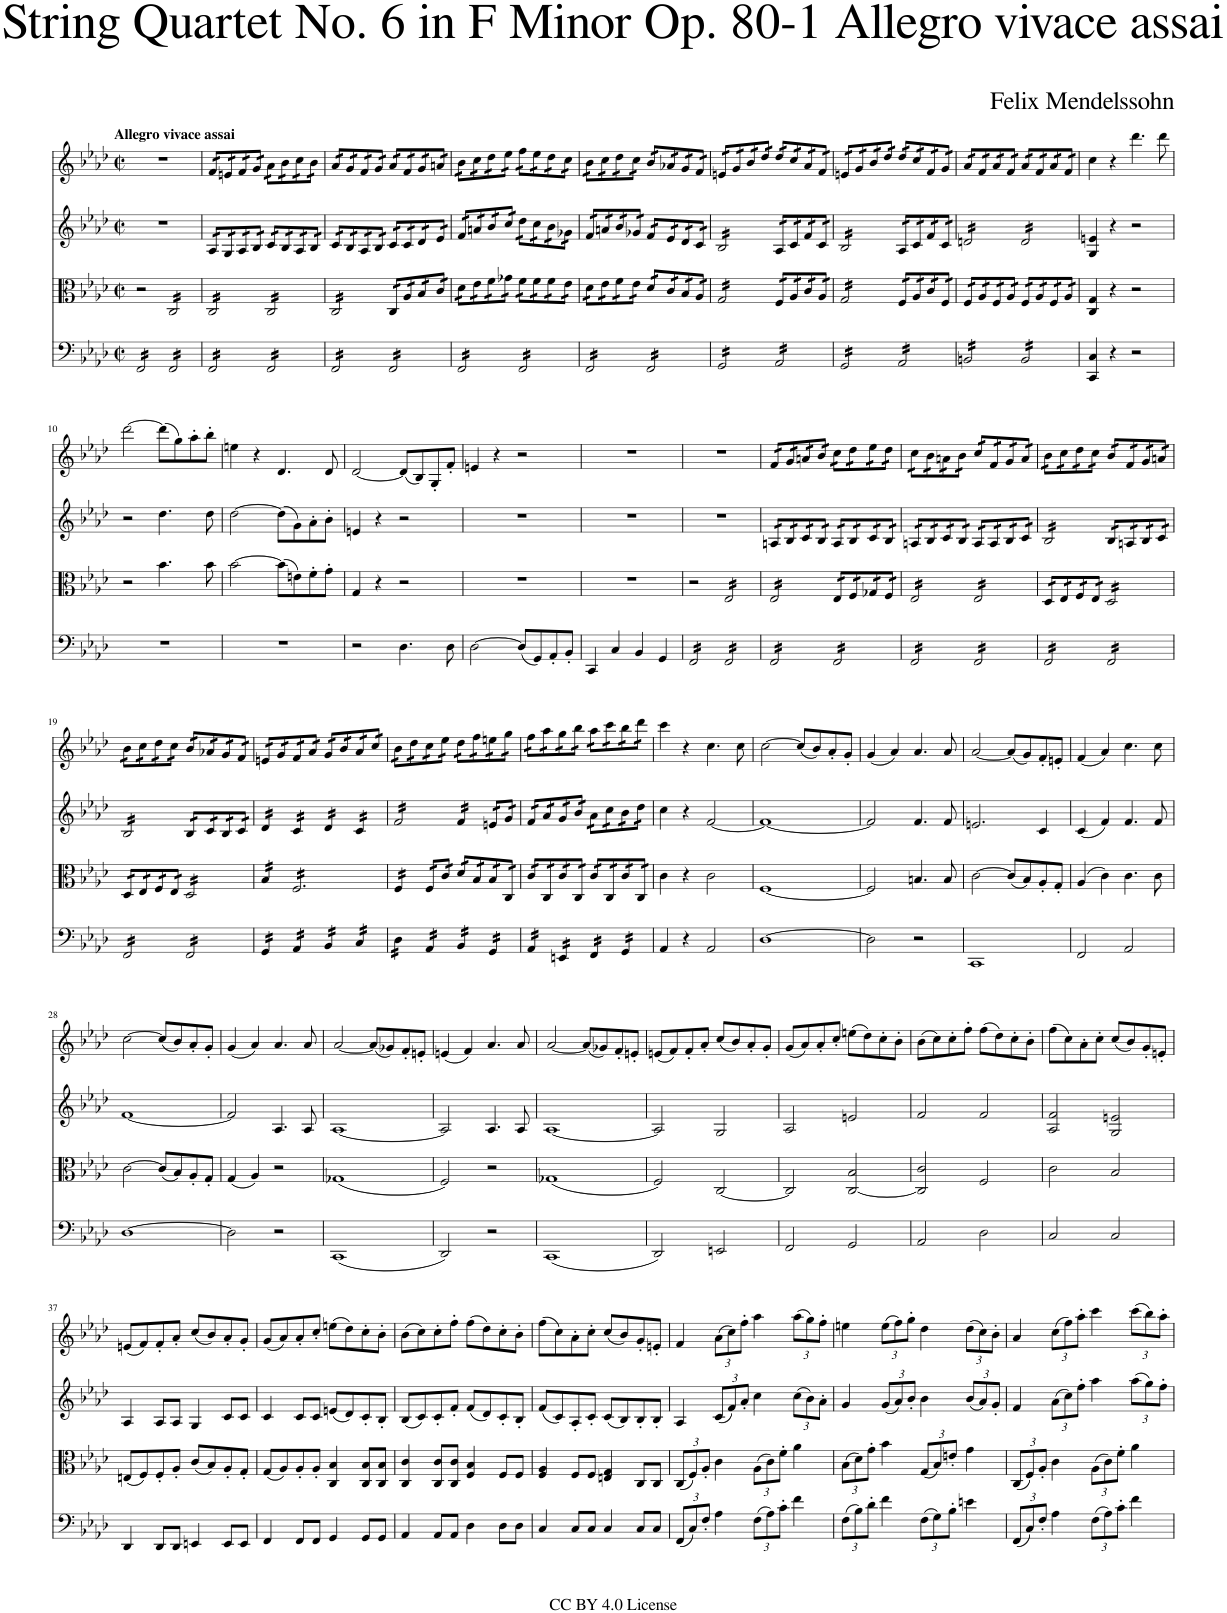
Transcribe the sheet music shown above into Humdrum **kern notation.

**kern	**kern	**kern	**kern
*part4	*part3	*part2	*part1
*staff4	*staff3	*staff2	*staff1
*I"Cello	*I"Viola	*I"Violin II	*I"Violin I
*	*I'Vla	*I'Vln	*I'Vln
*clefF4	*clefC3	*clefG2	*clefG2
*k[b-e-a-d-]	*k[b-e-a-d-]	*k[b-e-a-d-]	*k[b-e-a-d-]
*M2/2	*M2/2	*M2/2	*M2/2
*met(c|)	*met(c|)	*met(c|)	*met(c|)
=1	=1	=1	=1
!	!	!	!LO:TX:a:B:t=Allegro vivace assai
*tremolo	*	*	*
16FF/LL	2r	1r	1r
16FF/	.	.	.
16FF/	.	.	.
16FF/	.	.	.
16FF/	.	.	.
16FF/	.	.	.
16FF/	.	.	.
16FF/JJ	.	.	.
*	*tremolo	*	*
16FF/LL	16C/LL	.	.
16FF/	16C/	.	.
16FF/	16C/	.	.
16FF/	16C/	.	.
16FF/	16C/	.	.
16FF/	16C/	.	.
16FF/	16C/	.	.
16FF/JJ	16C/JJ	.	.
=2	=2	=2	=2
*	*	*tremolo	*
*	*	*	*tremolo
16FF/LL	16C/LL	16A-/LL	16f/LL
16FF/	16C/	16A-/	16f/
16FF/	16C/	16G/	16en/
16FF/	16C/	16G/	16en/
16FF/	16C/	16A-/	16f/
16FF/	16C/	16A-/	16f/
16FF/	16C/	16B-/	16g/
16FF/JJ	16C/JJ	16B-/JJ	16g/JJ
16FF/LL	16C/LL	16c/LL	16a-\LL
16FF/	16C/	16c/	16a-\
16FF/	16C/	16B-/	16b-\
16FF/	16C/	16B-/	16b-\
16FF/	16C/	16A-/	16cc\
16FF/	16C/	16A-/	16cc\
16FF/	16C/	16B-/	16b-\
16FF/JJ	16C/JJ	16B-/JJ	16b-\JJ
=3	=3	=3	=3
16FF/LL	16C/LL	16c/LL	16a-/LL
16FF/	16C/	16c/	16a-/
16FF/	16C/	16B-/	16g/
16FF/	16C/	16B-/	16g/
16FF/	16C/	16A-/	16f/
16FF/	16C/	16A-/	16f/
16FF/	16C/	16B-/	16g/
16FF/JJ	16C/JJ	16B-/JJ	16g/JJ
16FF/LL	16C/LL	16c/LL	16a-/LL
16FF/	16C/	16c/	16a-/
16FF/	16A-/	16c/	16f/
16FF/	16A-/	16c/	16f/
16FF/	16B-/	16d-/	16g/
16FF/	16B-/	16d-/	16g/
16FF/	16c/	16e-/	16an/
16FF/JJ	16c/JJ	16e-/JJ	16an/JJ
=4	=4	=4	=4
16FF/LL	16d-\LL	16f/LL	16b-\LL
16FF/	16d-\	16f/	16b-\
16FF/	16e-\	16an/	16cc\
16FF/	16e-\	16an/	16cc\
16FF/	16f\	16b-/	16dd-\
16FF/	16f\	16b-/	16dd-\
16FF/	16g-X\	16cc/	16ee-\
16FF/JJ	16g-X\JJ	16cc/JJ	16ee-\JJ
16FF/LL	16f\LL	16dd-\LL	16ff\LL
16FF/	16f\	16dd-\	16ff\
16FF/	16f\	16cc\	16ee-\
16FF/	16f\	16cc\	16ee-\
16FF/	16f\	16b-\	16dd-\
16FF/	16f\	16b-\	16dd-\
16FF/	16e-\	16g-X\	16cc\
16FF/JJ	16e-\JJ	16g-X\JJ	16cc\JJ
=5	=5	=5	=5
16FF/LL	16d-\LL	16f/LL	16b-\LL
16FF/	16d-\	16f/	16b-\
16FF/	16e-\	16an/	16cc\
16FF/	16e-\	16an/	16cc\
16FF/	16f\	16b-/	16dd-\
16FF/	16f\	16b-/	16dd-\
16FF/	16e-\	16g-X/	16cc\
16FF/JJ	16e-\JJ	16g-X/JJ	16cc\JJ
16FF/LL	16d-/LL	16f/LL	16b-/LL
16FF/	16d-/	16f/	16b-/
16FF/	16c/	16e-/	16a-X/
16FF/	16c/	16e-/	16a-X/
16FF/	16B-/	16d-/	16g/
16FF/	16B-/	16d-/	16g/
16FF/	16A-/	16c/	16f/
16FF/JJ	16A-/JJ	16c/JJ	16f/JJ
=6	=6	=6	=6
16GG/LL	16G/LL	16B-/LL	16en/LL
16GG/	16G/	16B-/	16en/
16GG/	16G/	16B-/	16g/
16GG/	16G/	16B-/	16g/
16GG/	16G/	16B-/	16b-/
16GG/	16G/	16B-/	16b-/
16GG/	16G/	16B-/	16dd-/
16GG/JJ	16G/JJ	16B-/JJ	16dd-/JJ
16AA-/LL	16F/LL	16A-/LL	16dd-/LL
16AA-/	16F/	16A-/	16dd-/
16AA-/	16A-/	16c/	16cc/
16AA-/	16A-/	16c/	16cc/
16AA-/	16c/	16f/	16a-/
16AA-/	16c/	16f/	16a-/
16AA-/	16A-/	16c/	16f/
16AA-/JJ	16A-/JJ	16c/JJ	16f/JJ
=7	=7	=7	=7
16GG/LL	16G/LL	16B-/LL	16en/LL
16GG/	16G/	16B-/	16en/
16GG/	16G/	16B-/	16g/
16GG/	16G/	16B-/	16g/
16GG/	16G/	16B-/	16b-/
16GG/	16G/	16B-/	16b-/
16GG/	16G/	16B-/	16dd-/
16GG/JJ	16G/JJ	16B-/JJ	16dd-/JJ
16AA-/LL	16F/LL	16A-/LL	16dd-/LL
16AA-/	16F/	16A-/	16dd-/
16AA-/	16A-/	16c/	16cc/
16AA-/	16A-/	16c/	16cc/
16AA-/	16c/	16f/	16f/
16AA-/	16c/	16f/	16f/
16AA-/	16F/	16c/	16g/
16AA-/JJ	16F/JJ	16c/JJ	16g/JJ
=8	=8	=8	=8
16BBn/LL	16F/LL	16dn/LL	16a-/LL
16BBn/	16F/	16dn/	16a-/
16BBn/	16A-/	16dn/	16f/
16BBn/	16A-/	16dn/	16f/
16BBn/	16F/	16dn/	16a-/
16BBn/	16F/	16dn/	16a-/
16BBn/	16A-/	16dn/	16f/
16BBn/JJ	16A-/JJ	16dn/JJ	16f/JJ
16BB/LL	16F/LL	16d/LL	16a-/LL
16BB/	16F/	16d/	16a-/
16BB/	16A-/	16d/	16f/
16BB/	16A-/	16d/	16f/
16BB/	16F/	16d/	16a-/
16BB/	16F/	16d/	16a-/
16BB/	16A-/	16d/	16f/
16BB/JJ	16A-/JJ	16d/JJ	16f/JJ
*	*	*	*Xtremolo
*	*	*Xtremolo	*
*	*Xtremolo	*	*
*Xtremolo	*	*	*
=9	=9	=9	=9
4CC/ 4C/	4C/ 4G/	4G/ 4en/	4cc\
4r	4r	4r	4r
2r	2r	2r	4.ddd-\
.	.	.	8ddd-\
!!LO:LB:g=z
=10	=10	=10	=10
1r	2r	2r	[2ddd-\
.	4.b-\	4.dd-\	(8ddd-\L]
.	.	.	8gg\)
.	.	.	8aa-'\
.	8b-\	8dd-\	8bb-'\J
=11	=11	=11	=11
1r	[2b-\	[2dd-\	4een\
.	.	.	4r
.	(8b-\L]	(8dd-\L]	4.d-/
.	8en\)	8g\)	.
.	8f'\	8a-'\	.
.	8g'\J	8b-'\J	8d-/
=12	=12	=12	=12
2r	4G/	4en/	[2d-/
.	4r	4r	.
4.D-\	2r	2r	(8d-/L]
.	.	.	8B-/)
.	.	.	8G'/
8D-\	.	.	8f'/J
=13	=13	=13	=13
[2D-\	1r	1r	4en/
.	.	.	4r
(8D-/L]	.	.	2r
8GG/)	.	.	.
8AA-'/	.	.	.
8BB-'/J	.	.	.
=14	=14	=14	=14
4CC/	1r	1r	1r
4C/	.	.	.
4BB-/	.	.	.
4GG/	.	.	.
=15	=15	=15	=15
*tremolo	*	*	*
16FF/LL	2r	1r	1r
16FF/	.	.	.
16FF/	.	.	.
16FF/	.	.	.
16FF/	.	.	.
16FF/	.	.	.
16FF/	.	.	.
16FF/JJ	.	.	.
*	*tremolo	*	*
16FF/LL	16E-/LL	.	.
16FF/	16E-/	.	.
16FF/	16E-/	.	.
16FF/	16E-/	.	.
16FF/	16E-/	.	.
16FF/	16E-/	.	.
16FF/	16E-/	.	.
16FF/JJ	16E-/JJ	.	.
=16	=16	=16	=16
*	*	*tremolo	*
*	*	*	*tremolo
16FF/LL	16E-/LL	16An/LL	16f/LL
16FF/	16E-/	16An/	16f/
16FF/	16E-/	16B-/	16g/
16FF/	16E-/	16B-/	16g/
16FF/	16E-/	16c/	16an/
16FF/	16E-/	16c/	16an/
16FF/	16E-/	16B-/	16b-/
16FF/JJ	16E-/JJ	16B-/JJ	16b-/JJ
16FF/LL	16E-/LL	16A/LL	16cc\LL
16FF/	16E-/	16A/	16cc\
16FF/	16F/	16B-/	16dd-\
16FF/	16F/	16B-/	16dd-\
16FF/	16G-X/	16c/	16ee-\
16FF/	16G-X/	16c/	16ee-\
16FF/	16F/	16B-/	16dd-\
16FF/JJ	16F/JJ	16B-/JJ	16dd-\JJ
=17	=17	=17	=17
16FF/LL	16E-/LL	16An/LL	16cc\LL
16FF/	16E-/	16An/	16cc\
16FF/	16E-/	16B-/	16b-\
16FF/	16E-/	16B-/	16b-\
16FF/	16E-/	16c/	16an\
16FF/	16E-/	16c/	16an\
16FF/	16E-/	16B-/	16b-\
16FF/JJ	16E-/JJ	16B-/JJ	16b-\JJ
16FF/LL	16E-/LL	16A/LL	16cc/LL
16FF/	16E-/	16A/	16cc/
16FF/	16E-/	16A/	16f/
16FF/	16E-/	16A/	16f/
16FF/	16E-/	16B-/	16g/
16FF/	16E-/	16B-/	16g/
16FF/	16E-/	16c/	16a/
16FF/JJ	16E-/JJ	16c/JJ	16a/JJ
=18	=18	=18	=18
16FF/LL	16D-/LL	16B-/LL	16b-\LL
16FF/	16D-/	16B-/	16b-\
16FF/	16E-/	16B-/	16cc\
16FF/	16E-/	16B-/	16cc\
16FF/	16F/	16B-/	16dd-\
16FF/	16F/	16B-/	16dd-\
16FF/	16E-/	16B-/	16cc\
16FF/JJ	16E-/JJ	16B-/JJ	16cc\JJ
16FF/LL	16D-/LL	16B-/LL	16b-/LL
16FF/	16D-/	16B-/	16b-/
16FF/	16D-/	16An/	16f/
16FF/	16D-/	16An/	16f/
16FF/	16D-/	16B-/	16g/
16FF/	16D-/	16B-/	16g/
16FF/	16D-/	16c/	16an/
16FF/JJ	16D-/JJ	16c/JJ	16an/JJ
!!LO:LB:g=z
=19	=19	=19	=19
16FF/LL	16D-/LL	16B-/LL	16b-\LL
16FF/	16D-/	16B-/	16b-\
16FF/	16E-/	16B-/	16cc\
16FF/	16E-/	16B-/	16cc\
16FF/	16F/	16B-/	16dd-\
16FF/	16F/	16B-/	16dd-\
16FF/	16E-/	16B-/	16cc\
16FF/JJ	16E-/JJ	16B-/JJ	16cc\JJ
16FF/LL	16D-/LL	16B-/LL	16b-/LL
16FF/	16D-/	16B-/	16b-/
16FF/	16D-/	16c/	16a-X/
16FF/	16D-/	16c/	16a-X/
16FF/	16D-/	16B-/	16g/
16FF/	16D-/	16B-/	16g/
16FF/	16D-/	16c/	16f/
16FF/JJ	16D-/JJ	16c/JJ	16f/JJ
=20	=20	=20	=20
16GG/LL	16B-/LL	16d-/LL	16en/LL
16GG/	16B-/	16d-/	16en/
16GG/	16B-/	16d-/	16g/
16GG/JJ	16B-/JJ	16d-/JJ	16g/
16AA-/LL	16F/LL	16c/LL	16f/
16AA-/	16F/	16c/	16f/
16AA-/	16F/	16c/	16a-/
16AA-/JJ	16F/	16c/JJ	16a-/JJ
16BB-/LL	16F/	16d-/LL	16g/LL
16BB-/	16F/	16d-/	16g/
16BB-/	16F/	16d-/	16b-/
16BB-/JJ	16F/	16d-/JJ	16b-/
16C/LL	16F/	16c/LL	16a-/
16C/	16F/	16c/	16a-/
16C/	16F/	16c/	16cc/
16C/JJ	16F/JJ	16c/JJ	16cc/JJ
=21	=21	=21	=21
16D-\LL	16F/LL	16f/LL	16b-\LL
16D-\	16F/	16f/	16b-\
16D-\	16F/	16f/	16dd-\
16D-\JJ	16F/JJ	16f/	16dd-\
16AA-/LL	16F/LL	16f/	16cc\
16AA-/	16F/	16f/	16cc\
16AA-/	16c/	16f/	16ee-\
16AA-/JJ	16c/JJ	16f/JJ	16ee-\JJ
16BB-/LL	16d-/LL	16f/LL	16dd-\LL
16BB-/	16d-/	16f/	16dd-\
16BB-/	16B-/	16f/	16ff\
16BB-/JJ	16B-/	16f/JJ	16ff\
16GG/LL	16B-/	16en/LL	16een\
16GG/	16B-/	16en/	16een\
16GG/	16C/	16g/	16gg\
16GG/JJ	16C/JJ	16g/JJ	16gg\JJ
=22	=22	=22	=22
16AA-/LL	16c/LL	16f/LL	16ff\LL
16AA-/	16c/	16f/	16ff\
16AA-/	16C/	16a-/	16aa-\
16AA-/JJ	16C/	16a-/	16aa-\
16EEn/LL	16c/	16g/	16gg\
16EEn/	16c/	16g/	16gg\
16EEn/	16C/	16b-/	16bb-\
16EEn/JJ	16C/JJ	16b-/JJ	16bb-\JJ
16FF/LL	16c/LL	16a-\LL	16aa-\LL
16FF/	16c/	16a-\	16aa-\
16FF/	16C/	16cc\	16ccc\
16FF/JJ	16C/	16cc\	16ccc\
16GG/LL	16c/	16b-\	16bb-\
16GG/	16c/	16b-\	16bb-\
16GG/	16C/	16dd-\	16ddd-\
16GG/JJ	16C/JJ	16dd-\JJ	16ddd-\JJ
*	*	*	*Xtremolo
*	*	*Xtremolo	*
*	*Xtremolo	*	*
*Xtremolo	*	*	*
=23	=23	=23	=23
4AA-/	4c\	4cc\	4ccc\
4r	4r	4r	4r
2AA-/	2c\	[2f/	4.cc\
.	.	.	8cc\
=24	=24	=24	=24
[1D-	[1F	1f_	[2cc\
.	.	.	(8cc/L]
.	.	.	8b-/)
.	.	.	8a-'/
.	.	.	8g'/J
=25	=25	=25	=25
2D-\]	2F/]	2f/]	(4g/
.	.	.	4a-/)
2r	4.Bn/	4.f/	4.a-/
.	8B/	8f/	8a-/
=26	=26	=26	=26
1CC	[2c\	2.en/	[2a-/
.	(8c/L]	.	(8a-/L]
.	8B-/)	.	8g/)
.	8A-'/	4c/	8f'/
.	8G'/J	.	8en'/J
=27	=27	=27	=27
2FF/	(4A-/	(4c/	(4f/
.	4c\)	4f/)	4a-/)
2AA-/	4.c\	4.f/	4.cc\
.	8c\	8f/	8cc\
!!LO:LB:g=z
=28	=28	=28	=28
[1D-	[2c\	[1f	[2cc\
.	(8c/L]	.	(8cc/L]
.	8B-/)	.	8b-/)
.	8A-'/	.	8a-'/
.	8G'/J	.	8g'/J
=29	=29	=29	=29
2D-\]	(4G/	2f/]	(4g/
.	4A-/)	.	4a-/)
2r	2r	4.A-/	4.a-/
.	.	8A-/	8a-/
=30	=30	=30	=30
(1CC	(1G-X	[1A-	[2a-/
.	.	.	(8a-/L]
.	.	.	8g-X/)
.	.	.	8f'/
.	.	.	8en'/J
=31	=31	=31	=31
2DD-/)	2F/)	2A-/]	(4en/
.	.	.	4f/)
2r	2r	4.A-/	4.a-/
.	.	8A-/	8a-/
=32	=32	=32	=32
(1CC	(1G-X	[1A-	[2a-/
.	.	.	(8a-/L]
.	.	.	8g-X/)
.	.	.	8f'/
.	.	.	8en'/J
=33	=33	=33	=33
2DD-/)	2F/)	2A-/]	(8en/L
.	.	.	8f/)
.	.	.	8f'/
.	.	.	8a-'/J
2EEn/	[2C/	2G/	(8cc/L
.	.	.	8b-/)
.	.	.	8a-'/
.	.	.	8g'/J
=34	=34	=34	=34
2FF/	2C/]	2A-/	(8g/L
.	.	.	8a-/)
.	.	.	8a-'/
.	.	.	8cc'/J
2GG/	[2C/ 2B-/	2en/	(8een\L
.	.	.	8dd-\)
.	.	.	8cc'\
.	.	.	8b-'\J
=35	=35	=35	=35
2AA-/	2C/] 2c/	2f/	(8b-\L
.	.	.	8cc\)
.	.	.	8cc'\
.	.	.	8ff'\J
2D-\	2F/	2f/	(8ff\L
.	.	.	8dd-\)
.	.	.	8cc'\
.	.	.	8b-'\J
=36	=36	=36	=36
2C/	2c\	2A-/ 2f/	(8ff\L
.	.	.	8cc\)
.	.	.	8a-'\
.	.	.	8cc'\J
2C/	2B-/	2G/ 2en/	(8cc/L
.	.	.	8b-/)
.	.	.	8g'/
.	.	.	8en'/J
!!LO:LB:g=z
=37	=37	=37	=37
4DD-/	(8En/L	4A-/	(8en/L
.	8F/)	.	8f/)
8DD-/L	8F'/	8A-/L	8f'/
8DD-/J	8A-'/J	8A-/J	8a-'/J
4EEn/	(8c/L	4G/	(8cc/L
.	8B-/)	.	8b-/)
8EE/L	8A-'/	8c/L	8a-'/
8EE/J	8G'/J	8c/J	8g'/J
=38	=38	=38	=38
4FF/	(8G/L	4c/	(8g/L
.	8A-/)	.	8a-/)
8FF/L	8A-'/	8c/L	8a-'/
8FF/J	8A-'/J	8c/J	8cc'/J
4GG/	4C/ 4B-/	(8en/L	(8een\L
.	.	8d-/)	8dd-\)
8GG/L	8C/ 8B-/L	8c'/	8cc'\
8GG/J	8C/ 8B-/J	8B-'/J	8b-'\J
=39	=39	=39	=39
4AA-/	4C/ 4c/	(8B-/L	(8b-\L
.	.	8c/)	8cc\)
8AA-/L	8C/ 8c/L	8c'/	8cc'\
8AA-/J	8C/ 8c/J	8f'/J	8ff'\J
4D-\	4F/ 4B-/	(8f/L	(8ff\L
.	.	8d-/)	8dd-\)
8D-\L	8F/L	8c'/	8cc'\
8D-\J	8F/J	8B-'/J	8b-'\J
=40	=40	=40	=40
4C/	4F/ 4A-/	(8f/L	(8ff\L
.	.	8c/)	8cc\)
8C/L	8F/L	8A-'/	8a-'\
8C/J	8F/J	8c'/J	8cc'\J
4C/	4En/ 4G/	(8c/L	(8cc/L
.	.	8B-/)	8b-/)
8C/L	8C/L	8B-'/	8g'/
8C/J	8C/J	8B-'/J	8en'/J
=41	=41	=41	=41
*Xbrackettup	*Xbrackettup	*	*
(12FF/L	(12C/L	4A-/	4f/
12C/)	12F/)	.	.
12F'/J	12A-'/J	.	.
*	*	*Xbrackettup	*Xbrackettup
4A-\	4c\	(12c/L	(12a-\L
.	.	12f/)	12cc\)
.	.	12a-'/J	12ff'\J
(12F\L	(12A-\L	4cc\	4aa-\
12A-\)	12c\)	.	.
12c'\J	12f'\J	.	.
4f\	4a-\	(12cc\L	(12aa-\L
.	.	12b-\)	12gg\)
.	.	12a-'\J	12ff'\J
=42	=42	=42	=42
(12F\L	(12B-\L	4g/	4een\
12B-\)	12d-\)	.	.
12d-'\J	12g'\J	.	.
4f\	4b-\	(12g/L	(12ee\L
.	.	12a-/)	12ff\)
.	.	12b-'/J	12gg'\J
(12F\L	(12G/L	4b-\	4dd-\
12G\)	12B-/)	.	.
12B-'\J	12en'/J	.	.
4en\	4g\	(12b-/L	(12dd-\L
.	.	12a-/)	12cc\)
.	.	12g'/J	12b-'\J
=43	=43	=43	=43
(12FF/L	(12C/L	4f/	4a-/
12C/)	12F/)	.	.
12F'/J	12A-'/J	.	.
4A-\	4c\	(12a-\L	(12cc\L
.	.	12cc\)	12ff\)
.	.	12ff'\J	12aa-'\J
(12F\L	(12A-\L	4aa-\	4ccc\
12A-\)	12c\)	.	.
12c'\J	12f'\J	.	.
4f\	4a-\	(12aa-\L	(12ccc\L
.	.	12gg\)	12bb-\)
.	.	12ff'\J	12aa-'\J
=	=	=	=
*-	*-	*-	*-
